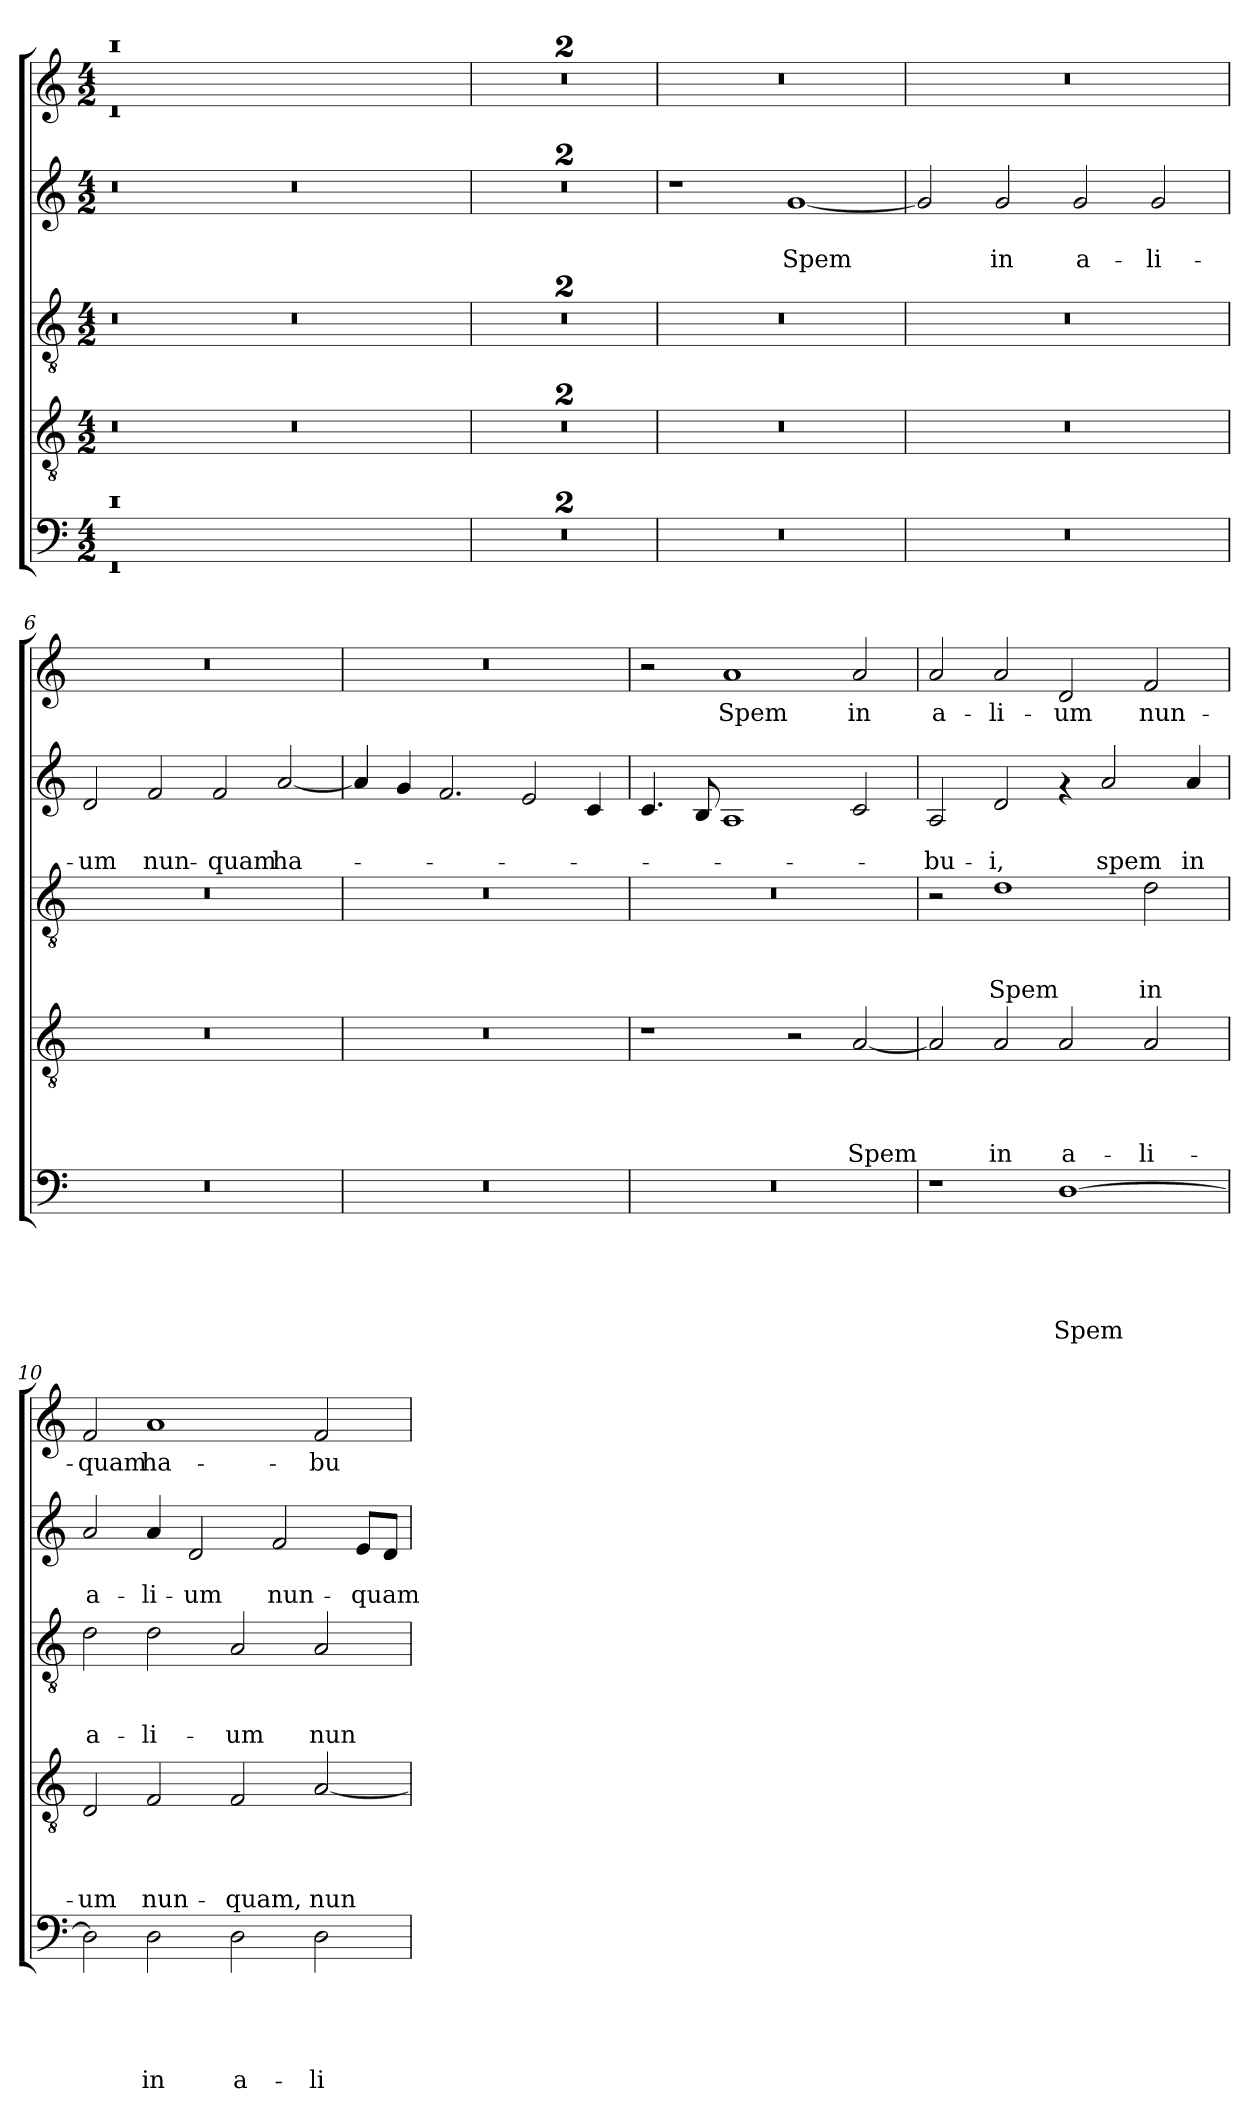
**kern	**text	**text	**text	**text	**text	**kern	**text	**text	**text	**text	**kern	**text	**text	**text	**kern	**text	**text	**kern	**text
*part5	*part5	*part5	*part5	*part5	*part5	*part4	*part4	*part4	*part4	*part4	*part3	*part3	*part3	*part3	*part2	*part2	*part2	*part1	*part1
*staff5	*staff5	*staff5	*staff5	*staff5	*staff5	*staff4	*staff4	*staff4	*staff4	*staff4	*staff3	*staff3	*staff3	*staff3	*staff2	*staff2	*staff2	*staff1	*staff1
*clefF4	*	*	*	*	*	*clefGv2	*	*	*	*	*clefGv2	*	*	*	*clefG2	*	*	*clefG2	*
*k[]	*	*	*	*	*	*k[]	*	*	*	*	*k[]	*	*	*	*k[]	*	*	*k[]	*
*C:	*	*	*	*	*	*C:	*	*	*	*	*C:	*	*	*	*C:	*	*	*C:	*
*M4/2	*	*	*	*	*	*M4/2	*	*	*	*	*M4/2	*	*	*	*M4/2	*	*	*M4/2	*
=1	=1	=1	=1	=1	=1	=1	=1	=1	=1	=1	=1	=1	=1	=1	=1	=1	=1	=1	=1
*^	*	*	*	*	*	*	*	*	*	*	*	*	*	*	*	*	*	*^	*
0rc	0rEE	.	.	.	.	.	0r	.	.	.	.	0r	.	.	.	0r	.	.	0raa	0rc	.
0ryy	0ryy	.	.	.	.	.	0r	.	.	.	.	0r	.	.	.	0r	.	.	0ryy	0ryy	.
*v	*v	*	*	*	*	*	*	*	*	*	*	*	*	*	*	*	*	*	*v	*v	*
=2	=2	=2	=2	=2	=2	=2	=2	=2	=2	=2	=2	=2	=2	=2	=2	=2	=2	=2	=2
0r	.	.	.	.	.	0r	.	.	.	.	0r	.	.	.	0r	.	.	0r	.
=3	=3	=3	=3	=3	=3	=3	=3	=3	=3	=3	=3	=3	=3	=3	=3	=3	=3	=3	=3
0r	.	.	.	.	.	0r	.	.	.	.	0r	.	.	.	0r	.	.	0r	.
=4	=4	=4	=4	=4	=4	=4	=4	=4	=4	=4	=4	=4	=4	=4	=4	=4	=4	=4	=4
0r	.	.	.	.	.	0r	.	.	.	.	0r	.	.	.	1r	.	.	0r	.
!	!	!	!	!	!	!	!	!	!	!	!	!	!	!	!	!	!LO:LY:b	!	!
.	.	.	.	.	.	.	.	.	.	.	.	.	.	.	[<1g	.	Spem	.	.
=5	=5	=5	=5	=5	=5	=5	=5	=5	=5	=5	=5	=5	=5	=5	=5	=5	=5	=5	=5
0r	.	.	.	.	.	0r	.	.	.	.	0r	.	.	.	2g/]	.	.	0r	.
!	!	!	!	!	!	!	!	!	!	!	!	!	!	!	!	!	!LO:LY:b	!	!
.	.	.	.	.	.	.	.	.	.	.	.	.	.	.	2g/	.	in	.	.
!	!	!	!	!	!	!	!	!	!	!	!	!	!	!	!	!	!LO:LY:b	!	!
.	.	.	.	.	.	.	.	.	.	.	.	.	.	.	2g/	.	a-	.	.
!	!	!	!	!	!	!	!	!	!	!	!	!	!	!	!	!	!LO:LY:b	!	!
.	.	.	.	.	.	.	.	.	.	.	.	.	.	.	2g/	.	-li-	.	.
=6	=6	=6	=6	=6	=6	=6	=6	=6	=6	=6	=6	=6	=6	=6	=6	=6	=6	=6	=6
!	!	!	!	!	!	!	!	!	!	!	!	!	!	!	!	!	!LO:LY:b	!	!
0r	.	.	.	.	.	0r	.	.	.	.	0r	.	.	.	2d/	.	-um	0r	.
!	!	!	!	!	!	!	!	!	!	!	!	!	!	!	!	!	!LO:LY:b	!	!
.	.	.	.	.	.	.	.	.	.	.	.	.	.	.	2f/	.	nun-	.	.
!	!	!	!	!	!	!	!	!	!	!	!	!	!	!	!	!	!LO:LY:b	!	!
.	.	.	.	.	.	.	.	.	.	.	.	.	.	.	2f/	.	-quam	.	.
!	!	!	!	!	!	!	!	!	!	!	!	!	!	!	!	!	!LO:LY:b	!	!
.	.	.	.	.	.	.	.	.	.	.	.	.	.	.	[<2a/	.	ha-	.	.
=7	=7	=7	=7	=7	=7	=7	=7	=7	=7	=7	=7	=7	=7	=7	=7	=7	=7	=7	=7
0r	.	.	.	.	.	0r	.	.	.	.	0r	.	.	.	4a/]	.	.	0r	.
.	.	.	.	.	.	.	.	.	.	.	.	.	.	.	4g/	.	.	.	.
.	.	.	.	.	.	.	.	.	.	.	.	.	.	.	2.f/	.	.	.	.
.	.	.	.	.	.	.	.	.	.	.	.	.	.	.	2e/	.	.	.	.
.	.	.	.	.	.	.	.	.	.	.	.	.	.	.	4c/	.	.	.	.
=8	=8	=8	=8	=8	=8	=8	=8	=8	=8	=8	=8	=8	=8	=8	=8	=8	=8	=8	=8
0r	.	.	.	.	.	1r	.	.	.	.	0r	.	.	.	4.c/	.	.	2r	.
.	.	.	.	.	.	.	.	.	.	.	.	.	.	.	8B/	.	.	.	.
!	!	!	!	!	!	!	!	!	!	!	!	!	!	!	!	!	!	!	!LO:LY:b
.	.	.	.	.	.	.	.	.	.	.	.	.	.	.	1A	.	.	1a	Spem
.	.	.	.	.	.	2r	.	.	.	.	.	.	.	.	.	.	.	.	.
!	!	!	!	!	!	!	!	!	!	!LO:LY:b	!	!	!	!	!	!	!	!	!LO:LY:b
.	.	.	.	.	.	[<2A/	.	.	.	Spem	.	.	.	.	2c/	.	.	2a/	in
!!LO:LB:g=z
=9	=9	=9	=9	=9	=9	=9	=9	=9	=9	=9	=9	=9	=9	=9	=9	=9	=9	=9	=9
!	!	!	!	!	!	!	!	!	!	!	!	!	!	!	!	!	!LO:LY:b	!	!LO:LY:b
1r	.	.	.	.	.	2A/]	.	.	.	.	2r	.	.	.	2A/	.	-bu-	2a/	a-
!	!	!	!	!	!	!	!	!	!	!LO:LY:b	!	!	!	!LO:LY:b	!	!	!LO:LY:b	!	!LO:LY:b
.	.	.	.	.	.	2A/	.	.	.	in	1d	.	.	Spem	2d/	.	-i,	2a/	-li-
!	!	!	!	!	!LO:LY:b	!	!	!	!	!LO:LY:b	!	!	!	!	!	!	!	!	!LO:LY:b
[>1D	.	.	.	.	Spem	2A/	.	.	.	a-	.	.	.	.	4rf	.	.	2d/	-um
!	!	!	!	!	!	!	!	!	!	!	!	!	!	!	!	!	!LO:LY:b	!	!
.	.	.	.	.	.	.	.	.	.	.	.	.	.	.	2a/	.	spem	.	.
!	!	!	!	!	!	!	!	!	!	!LO:LY:b	!	!	!	!LO:LY:b	!	!	!	!	!LO:LY:b
.	.	.	.	.	.	2A/	.	.	.	-li-	2d\	.	.	in	.	.	.	2f/	nun-
!	!	!	!	!	!	!	!	!	!	!	!	!	!	!	!	!	!LO:LY:b	!	!
.	.	.	.	.	.	.	.	.	.	.	.	.	.	.	4a/	.	in	.	.
=10	=10	=10	=10	=10	=10	=10	=10	=10	=10	=10	=10	=10	=10	=10	=10	=10	=10	=10	=10
!	!	!	!	!	!	!	!	!	!	!LO:LY:b	!	!	!	!LO:LY:b	!	!	!LO:LY:b	!	!LO:LY:b
2D\]	.	.	.	.	.	2D/	.	.	.	-um	2d\	.	.	a-	2a/	.	a-	2f/	-quam
!	!	!	!	!	!LO:LY:b	!	!	!	!	!LO:LY:b	!	!	!	!LO:LY:b	!	!	!LO:LY:b	!	!LO:LY:b
2D\	.	.	.	.	in	2F/	.	.	.	nun-	2d\	.	.	-li-	4a/	.	-li-	1a	ha-
!	!	!	!	!	!	!	!	!	!	!	!	!	!	!	!	!	!LO:LY:b	!	!
.	.	.	.	.	.	.	.	.	.	.	.	.	.	.	2d/	.	-um	.	.
!	!	!	!	!	!LO:LY:b	!	!	!	!	!LO:LY:b	!	!	!	!LO:LY:b	!	!	!	!	!
2D\	.	.	.	.	a-	2F/	.	.	.	-quam,	2A/	.	.	-um	.	.	.	.	.
!	!	!	!	!	!	!	!	!	!	!	!	!	!	!	!	!	!LO:LY:b	!	!
.	.	.	.	.	.	.	.	.	.	.	.	.	.	.	2f/	.	nun-	.	.
!	!	!	!	!	!LO:LY:b	!	!	!	!	!LO:LY:b	!	!	!	!LO:LY:b	!	!	!	!	!LO:LY:b
2D\	.	.	.	.	-li-	[<2A/	.	.	.	nun-	2A/	.	.	nun-	.	.	.	2f/	-bu-
!	!	!	!	!	!	!	!	!	!	!	!	!	!	!	!	!	!LO:LY:b	!	!
.	.	.	.	.	.	.	.	.	.	.	.	.	.	.	8e/L	.	-quam	.	.
.	.	.	.	.	.	.	.	.	.	.	.	.	.	.	8d/J	.	.	.	.
=	=	=	=	=	=	=	=	=	=	=	=	=	=	=	=	=	=	=	=
*-	*-	*-	*-	*-	*-	*-	*-	*-	*-	*-	*-	*-	*-	*-	*-	*-	*-	*-	*-
